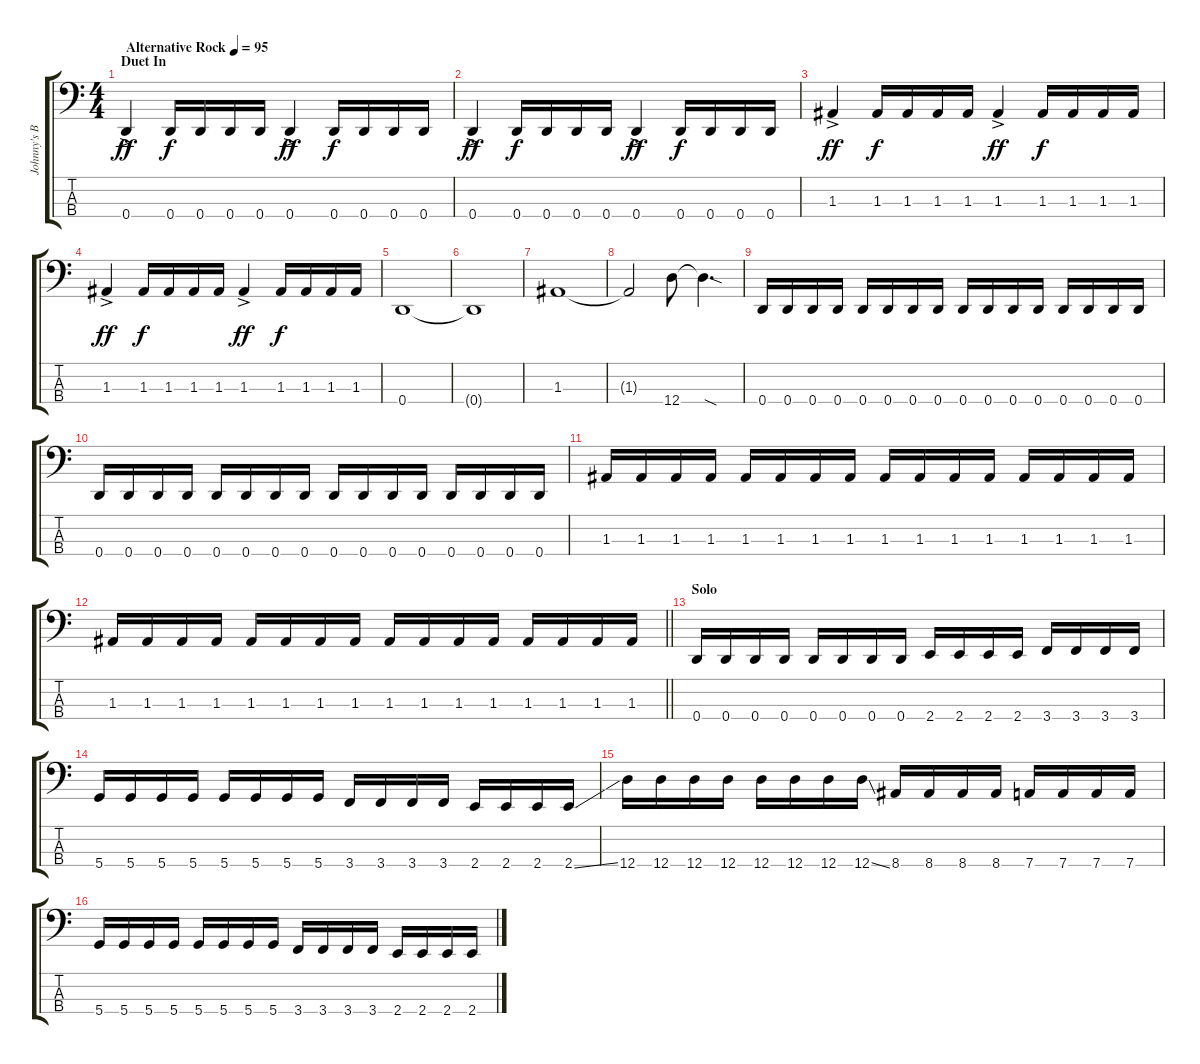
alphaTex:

\track ("Johnny's Bass" "Johnny's B") {instrument electricbassfinger}
\staff {score tabs}
\tuning (G2 D2 A1 D1) {hide}
\ts (4 4)
\section ("" "Duet In")
\tempo (95 "Alternative Rock")
\clef f4
\ks c
0.4{ac}.4{dy ff instrument electricbassfinger} 0.4.16{dy f} 0.4.16 0.4.16 0.4.16 0.4{ac}.4{dy ff} 0.4.16{dy f} 0.4.16 0.4.16 0.4.16 |
0.4{ac}.4{dy ff} 0.4.16{dy f} 0.4.16 0.4.16 0.4.16 0.4{ac}.4{dy ff} 0.4.16{dy f} 0.4.16 0.4.16 0.4.16 |
1.3{ac}.4{dy ff} 1.3.16{dy f} 1.3.16 1.3.16 1.3.16 1.3{ac}.4{dy ff} 1.3.16{dy f} 1.3.16 1.3.16 1.3.16 |
1.3{ac}.4{dy ff} 1.3.16{dy f} 1.3.16 1.3.16 1.3.16 1.3{ac}.4{dy ff} 1.3.16{dy f} 1.3.16 1.3.16 1.3.16 |
0.4.1 |
0.4{t}.1 |
1.3.1 |
1.3{t}.2 12.4.8 12.4{sod t}.4{d} |
0.4.16 0.4.16 0.4.16 0.4.16 0.4.16 0.4.16 0.4.16 0.4.16 0.4.16 0.4.16 0.4.16 0.4.16 0.4.16 0.4.16 0.4.16 0.4.16 |
0.4.16 0.4.16 0.4.16 0.4.16 0.4.16 0.4.16 0.4.16 0.4.16 0.4.16 0.4.16 0.4.16 0.4.16 0.4.16 0.4.16 0.4.16 0.4.16 |
1.3.16 1.3.16 1.3.16 1.3.16 1.3.16 1.3.16 1.3.16 1.3.16 1.3.16 1.3.16 1.3.16 1.3.16 1.3.16 1.3.16 1.3.16 1.3.16 |
\barLineRight lightlight
1.3.16 1.3.16 1.3.16 1.3.16 1.3.16 1.3.16 1.3.16 1.3.16 1.3.16 1.3.16 1.3.16 1.3.16 1.3.16 1.3.16 1.3.16 1.3.16 |
\section ("" "Solo")
0.4.16 0.4.16 0.4.16 0.4.16 0.4.16 0.4.16 0.4.16 0.4.16 2.4.16 2.4.16 2.4.16 2.4.16 3.4.16 3.4.16 3.4.16 3.4.16 |
5.4.16 5.4.16 5.4.16 5.4.16 5.4.16 5.4.16 5.4.16 5.4.16 3.4.16 3.4.16 3.4.16 3.4.16 2.4.16 2.4.16 2.4.16 2.4{ss}.16 |
12.4.16 12.4.16 12.4.16 12.4.16 12.4.16 12.4.16 12.4.16 12.4{ss}.16 8.4.16 8.4.16 8.4.16 8.4.16 7.4.16 7.4.16 7.4.16 7.4.16 |
5.4.16 5.4.16 5.4.16 5.4.16 5.4.16 5.4.16 5.4.16 5.4.16 3.4.16 3.4.16 3.4.16 3.4.16 2.4.16 2.4.16 2.4.16 2.4.16
